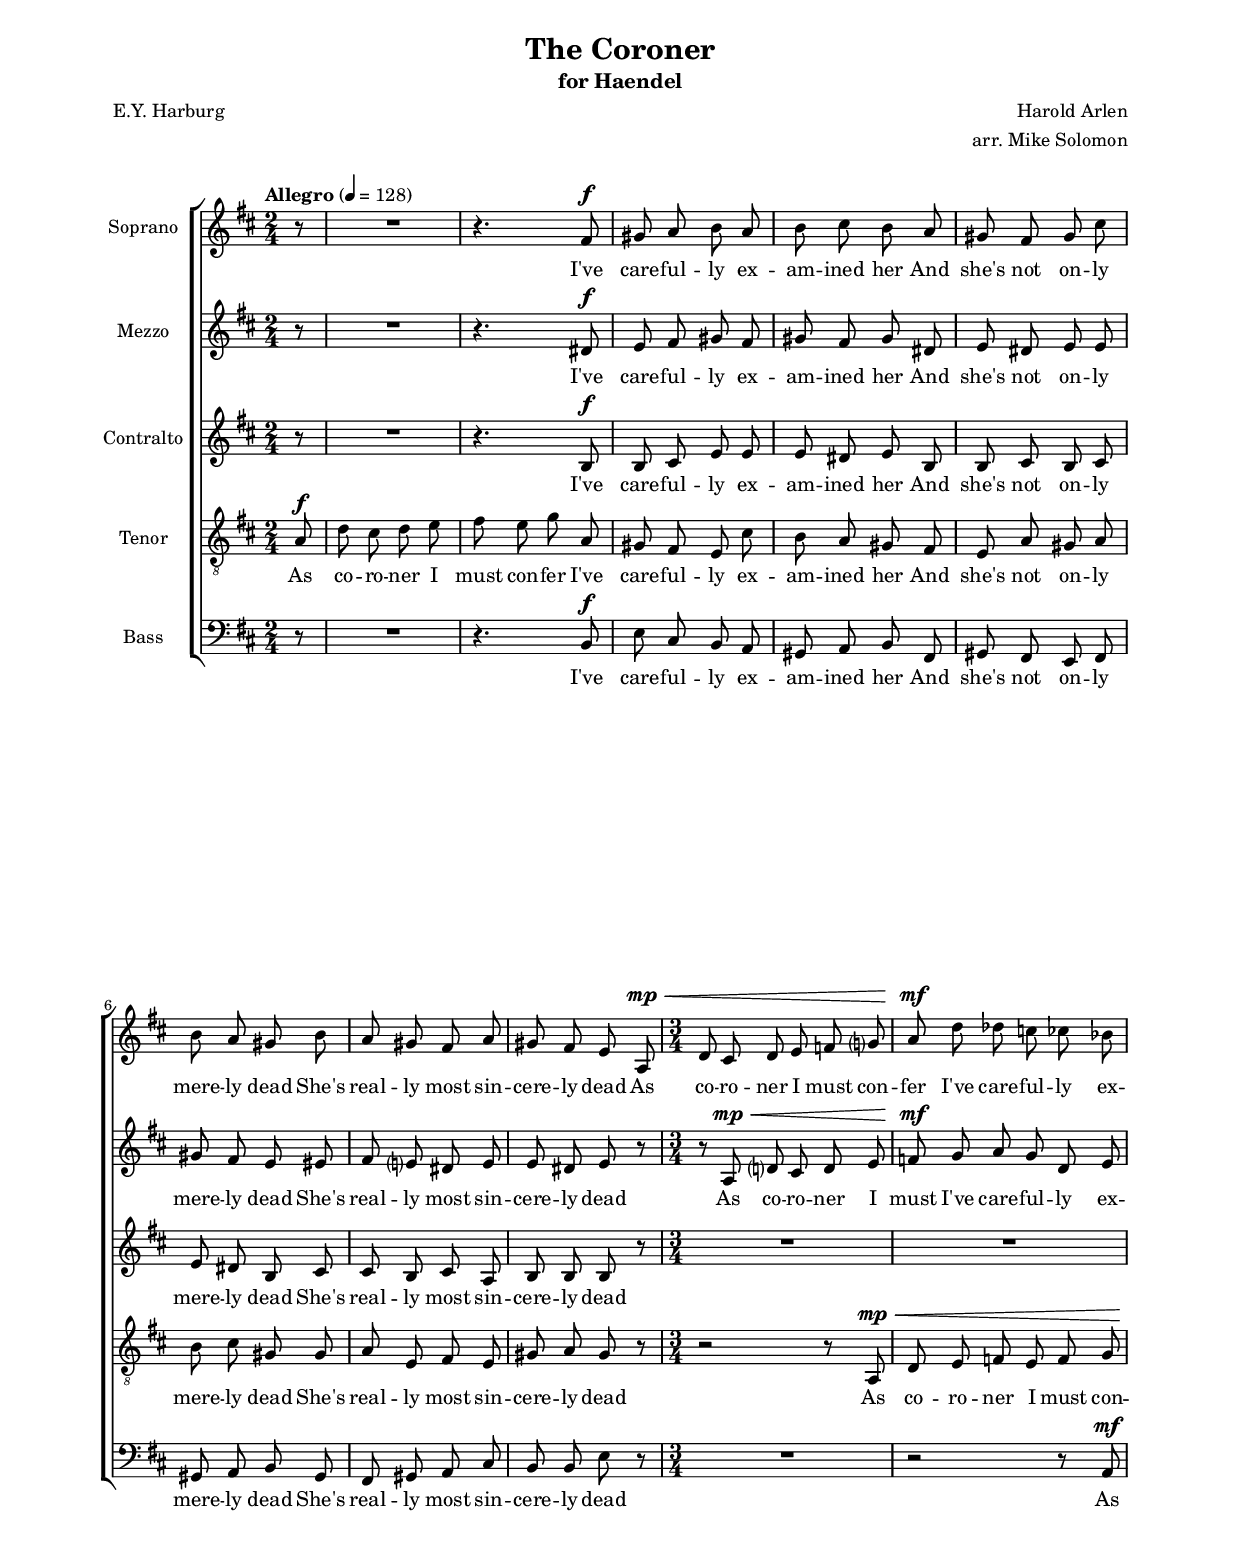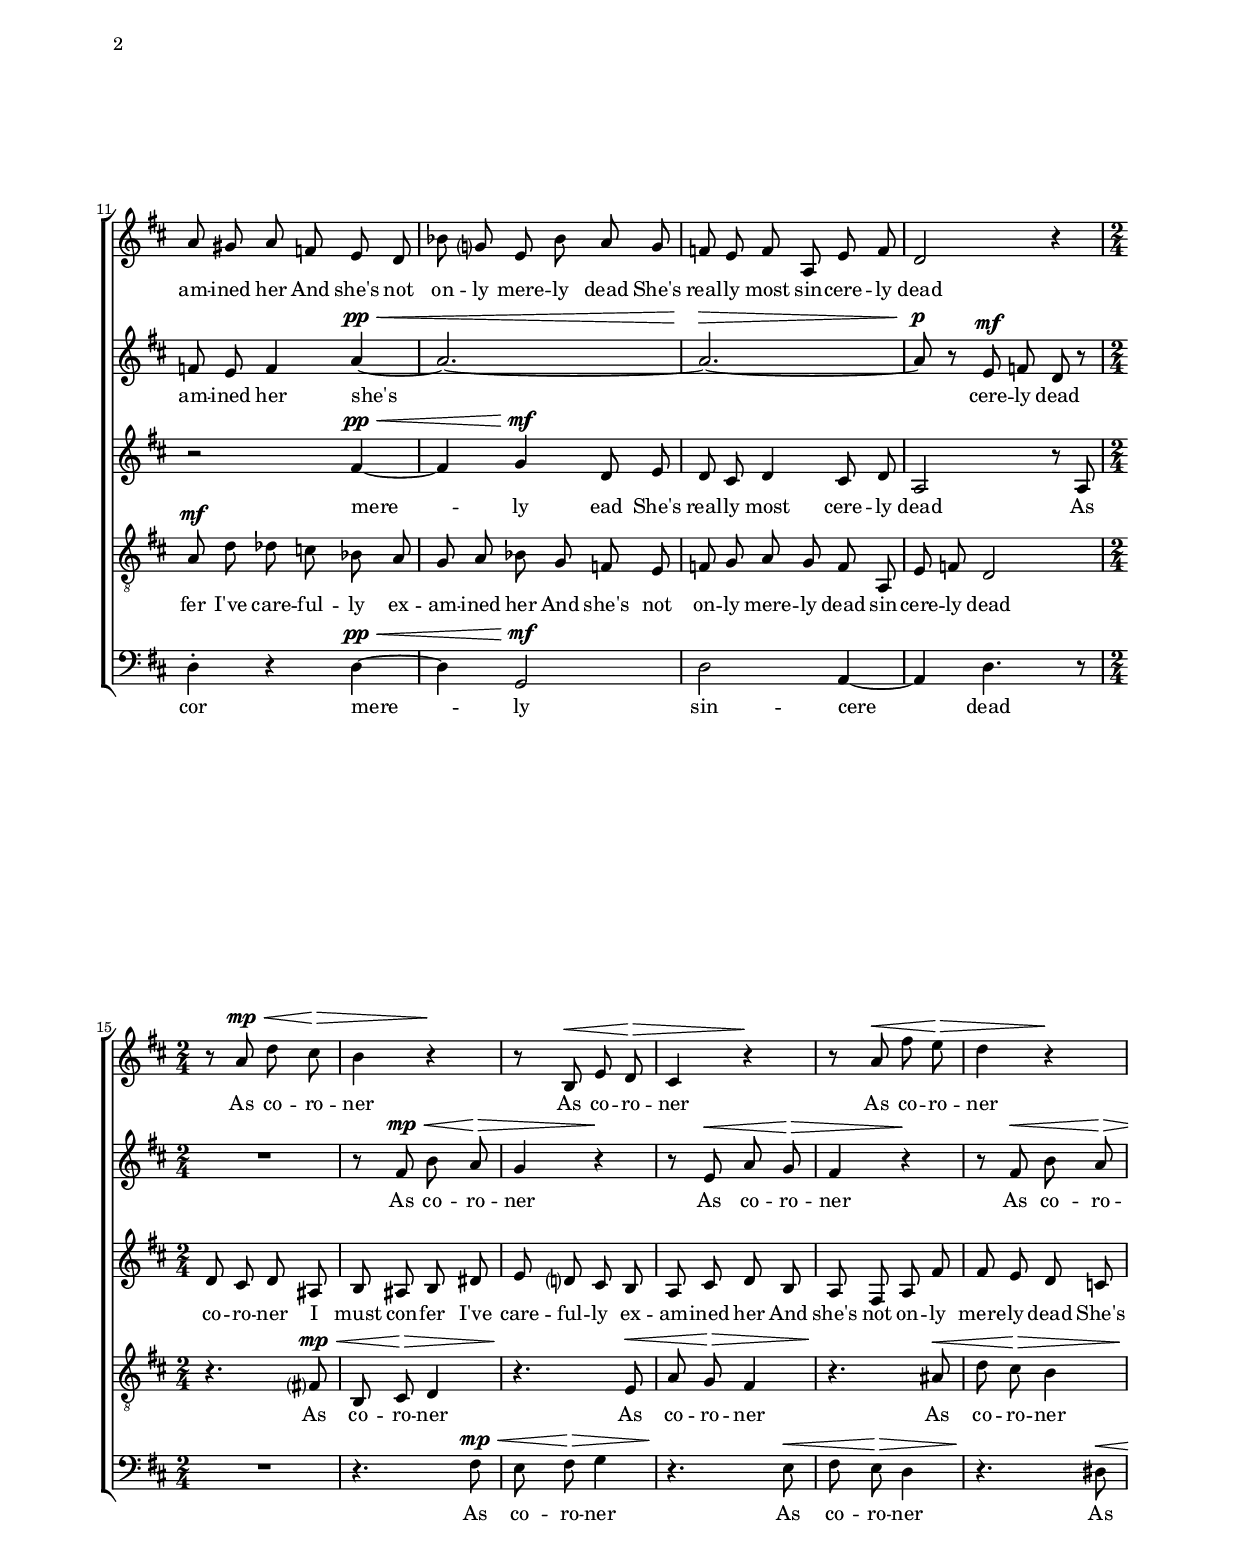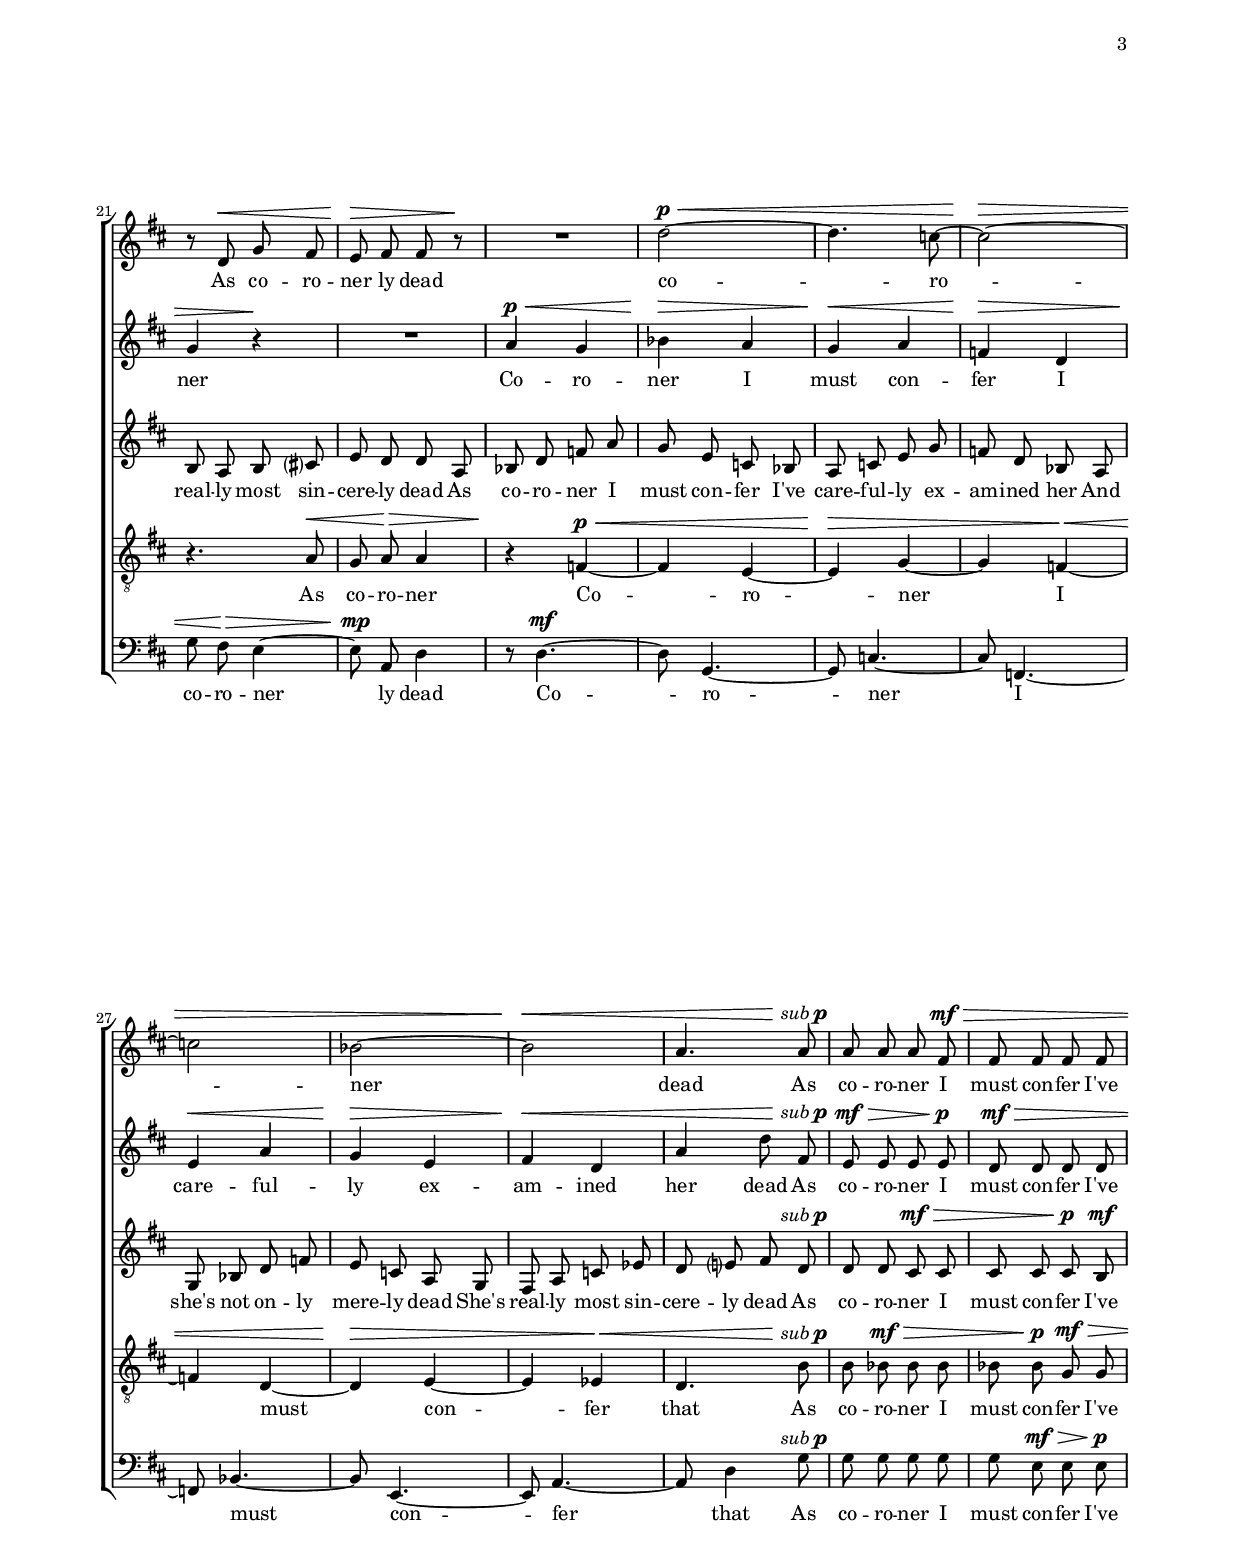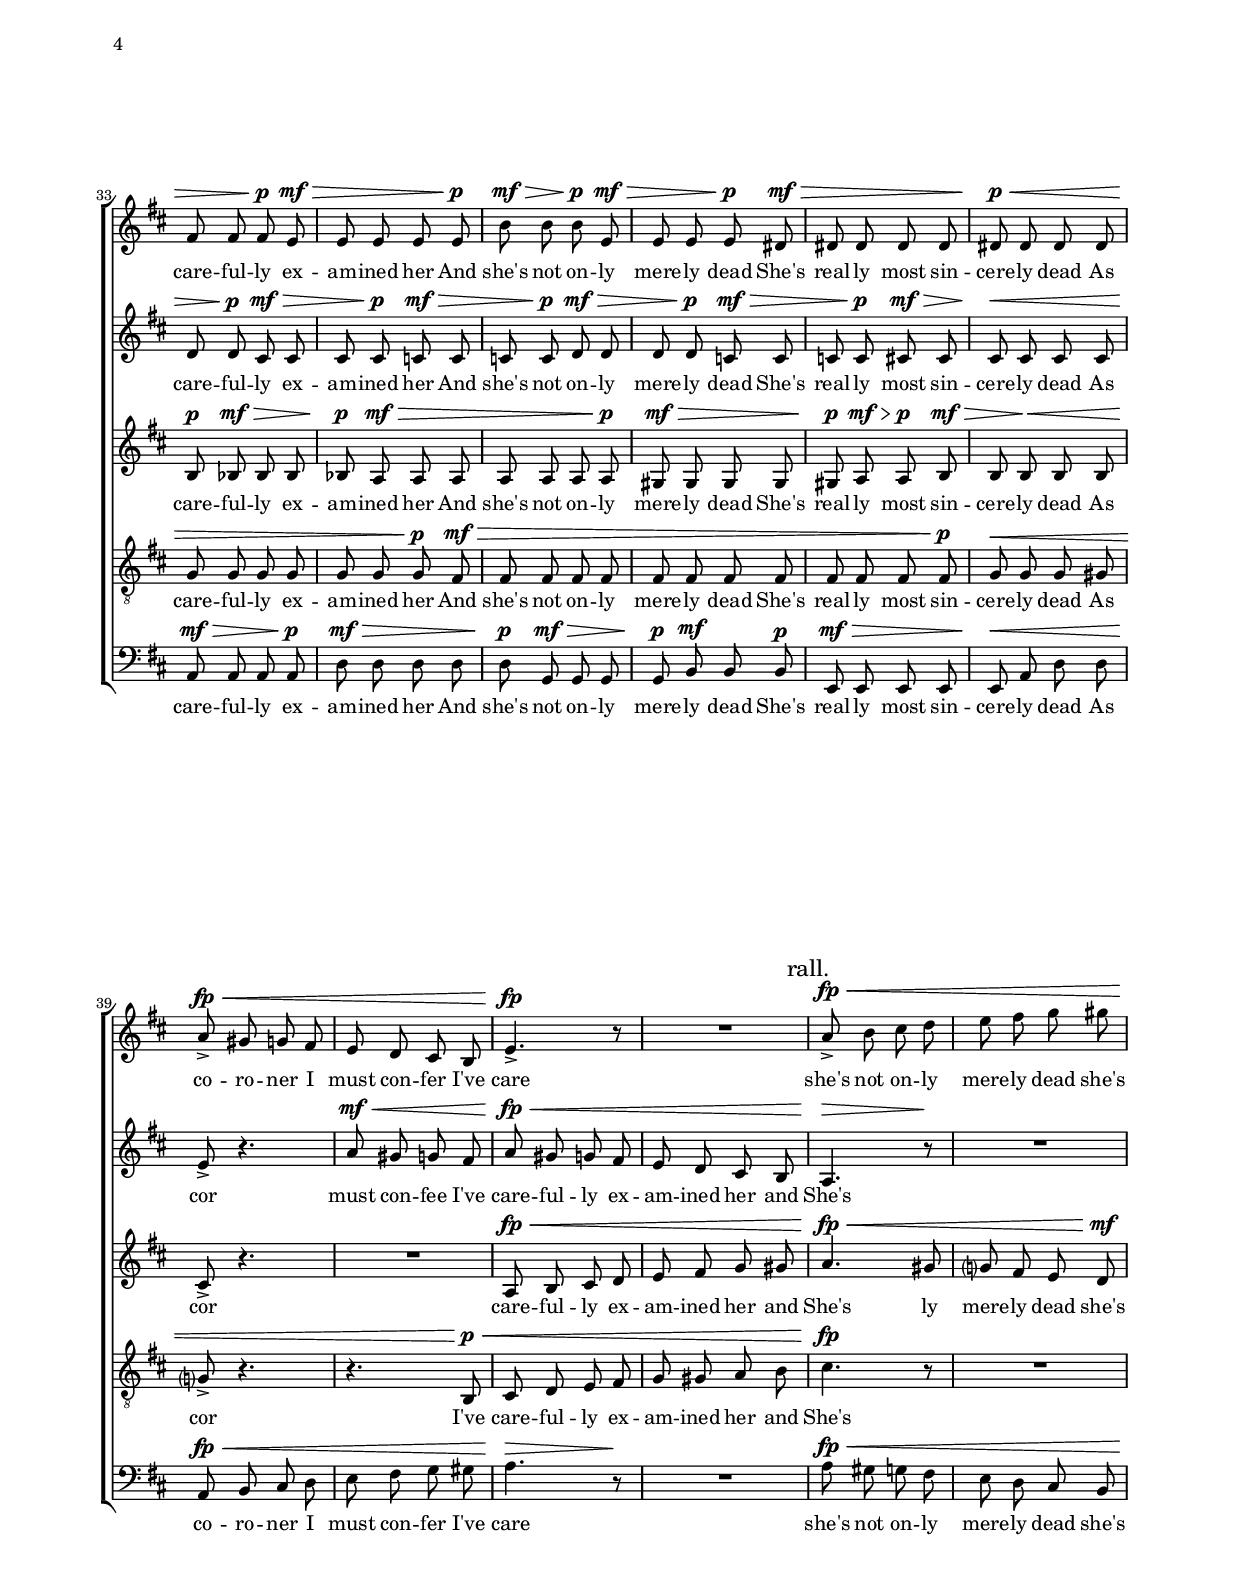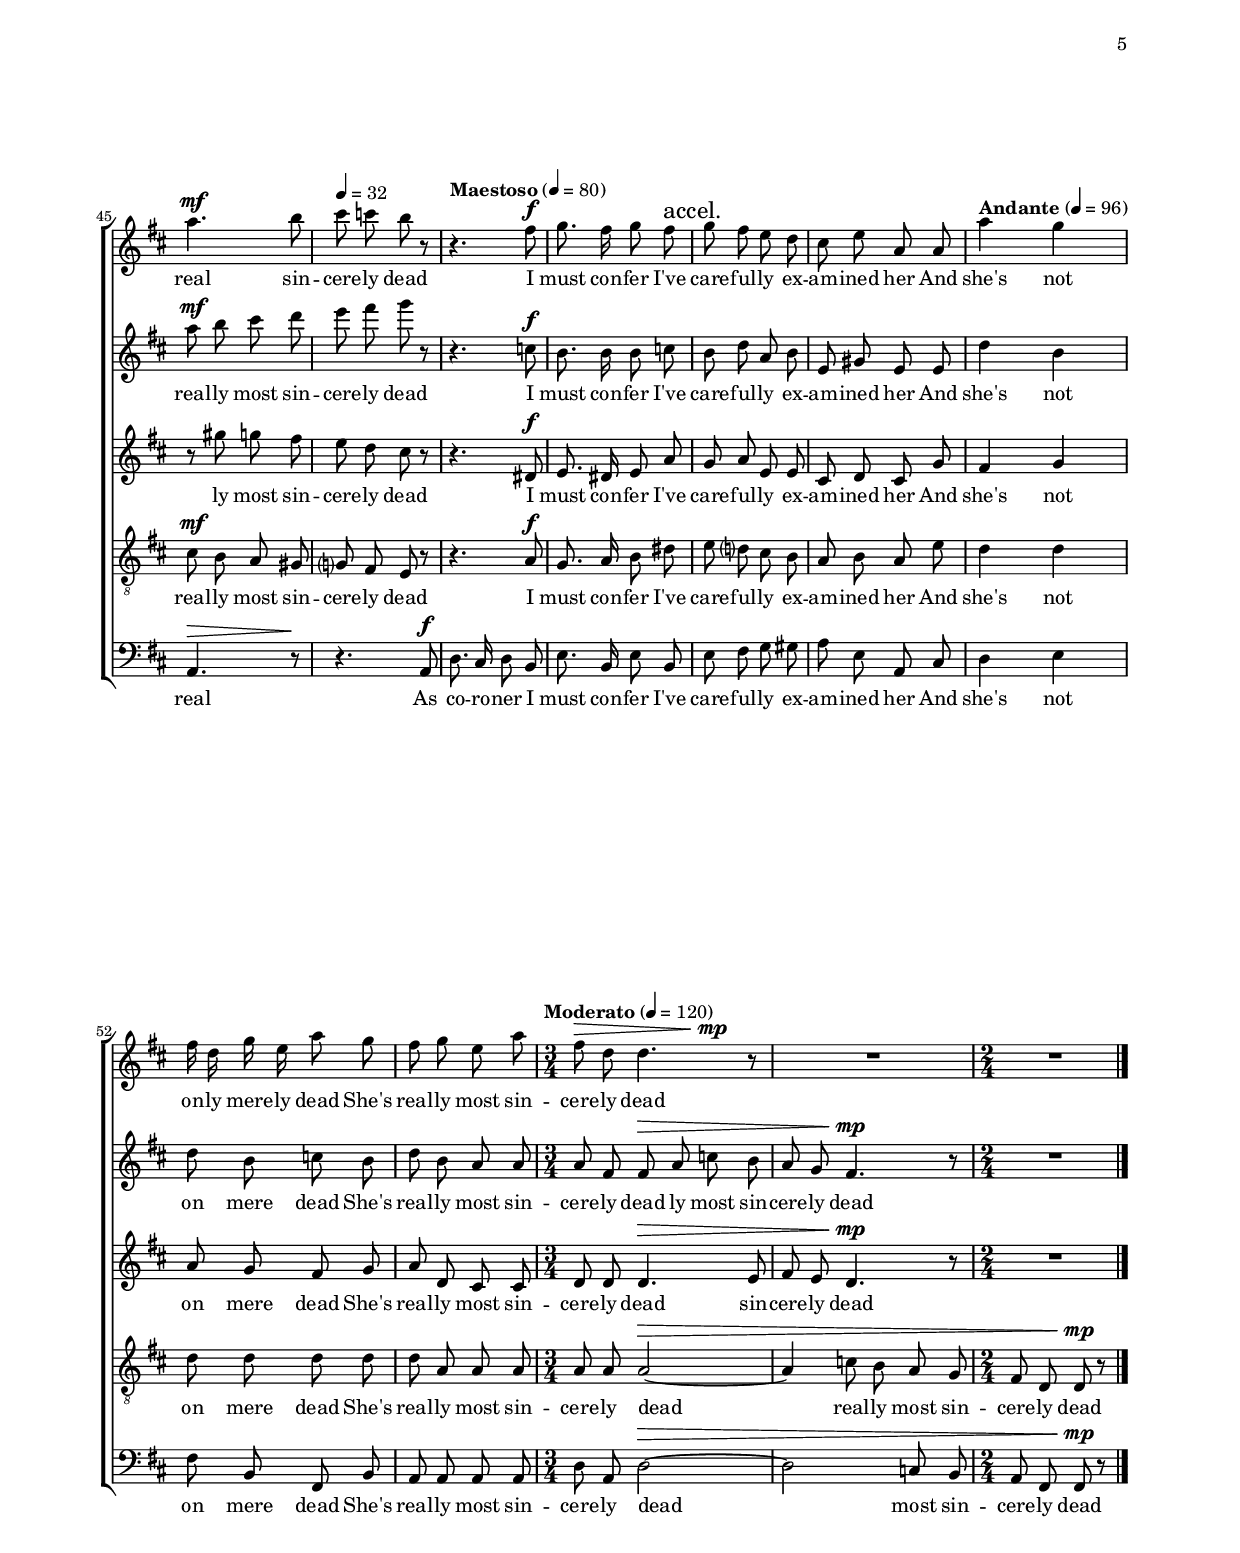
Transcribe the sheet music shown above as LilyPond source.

\version "2.17.0"
\include "defs-devel.ly"
\paper {
  footnote-separator-markup = \markup { \column { " "\override #`(span-factor . 1/5) { \draw-hline } }}
  footnote-padding = 5\mm
  top-system-spacing = #'((basic-distance . 1) (minimum-distance . 0) (padding . 1) (stretchability . 40))
  bottom-system-spacing = #'((basic-distance . 1) (minimum-distance . 0) (padding . 1) (stretchability . 50))
  ragged-right = ##f
  left-margin = 0.75\in
  right-margin = 0.75\in
  top-margin = 0.5\in
  bottom-margin = 0.6\in
  ragged-last-bottom = ##f
  %max-systems-per-page = #2
}

#(ly:set-option 'point-and-click #f)

legero = \markup \italic "legero"

\header {
  title = "The Coroner" %(1)"
  subtitle = \markup { for Haendel }
  composer = "Harold Arlen"
  poet = "E.Y. Harburg"
  arranger = "arr. Mike Solomon"
}

asCoroner = \lyricmode {
  As co -- ro -- ner
}

iMustConfer = \lyricmode {
  I must con -- fer
}

firstLine = \lyricmode {
  \asCoroner \iMustConfer
}

secondLine = \lyricmode {
  I've care -- ful -- ly ex -- am -- ined her
}

thirdLine = \lyricmode {
  And she's not on -- ly mere -- ly dead
}

thirdLineShort = \lyricmode {
  And she's not on mere dead
}

fourthLine = \lyricmode {
  She's real -- ly most sin -- cere -- ly dead
}

firstPart = \lyricmode {
  \firstLine
  \secondLine
  \thirdLine
}

secondPart = \lyricmode {
  \secondLine
  \thirdLine
  \fourthLine
}

coronerWords = \lyricmode {
  \firstLine
  \secondLine
  \thirdLine
  \fourthLine
}

coronerWordsShort = \lyricmode {
  \firstLine
  \secondLine
  \thirdLineShort
  \fourthLine
}

coronerWordsShortShort = \lyricmode {
  \iMustConfer
  \secondLine
  \thirdLineShort
  \fourthLine
}

coronerWordsLast = \lyricmode {
  \iMustConfer
  \secondLine
  \thirdLine
  \fourthLine
}

%%%%%%%%%%%%%%%%%%%%%%%%%%%% first

nothing = {}

marksCoronerFirst = {
  \time 2/4
  \tempo "Allegro" 4=128
  \partial 8 s8
  %%%%%%%
  s2*8
  \time 3/4
  s2.*6 |
  \time 2/4
  s2*8 |
  s2*8 |
  s2*8 |
  s2*4 |
  \mark "rall."
  \unfoldChange #128 #52 #8 |
  \unfoldChange #52 #32 #4 |
  \tempo 4=32
  s2 |
  \tempo "Maestoso" 4=80 |
  s2*2 |
  \mark "accel."
  \unfoldChange #80 #96 #8 |
  \tempo "Andante" 4=96
  s2*2 |
  \unfoldChange #96 #120 #4 |
  \tempo "Moderato" 4=120
  \time 3/4
  s2.*2 |
  \time 2/4
  s2 | \bar "|."
}

prefatoryMatterCoronerFirst = {
  \key d \major
  #(set-accidental-style 'modern-cautionary)
  \autoBeamOff
  
}


sopranoCoronerFirst = \relative c' { \prefatoryMatterCoronerFirst
  r8 |
  R2 |
  r4. fis8^\f |
  gis a b a |
  b cis b a |
  gis fis gis cis |
  b a gis b |
  a gis fis a |
  gis fis e %{endOne%} a,^\mp^\< |
  d cis d e f g |
  a^\mf d des c ces bes |
  a gis a f e d |
  bes' g e bes' a g |
  f e f a, e' f |
  d2 r4 |
  r8 a'^\mp^\< d cis^\> |
  b4 r\! |
  r8 b,^\< e d^\> |
  cis4 r\! |
  r8 a'^\< fis' e^\> |
  d4 r\! |
  r8 d,^\< g fis |
  e^\> fis fis r\! |
  R2 |
  d'2^\p^\< ~ |
  d4. c8 ~ |
  c2^\> ~ |
  c2 |
  bes  ~ |
  bes^\< |
  a4. a8^\subPd |
  a a a fis^\mf^\> |
  fis fis fis fis |
  fis fis fis^\p e^\mf^\> |
  e e e e^\p |
  b'^\mf^\> b b^\p e,^\mf^\> |
  e e e^\p dis^\mf^\> |
  dis dis dis dis |
  dis^\p^\< dis dis dis |
  a'->^\fp^\< gis g fis |
  e d cis b |
  e4.->^\fp r8 |
  R2 |
  a8->^\fp^\< b cis d |
  e fis g gis |
  a4.^\mf b8 |
  cis c b r |
  r4. fis8^\f |
  g8. fis16 g8 fis |
  g fis e d |
  cis e a, a |
  a'4 g |
  fis16 d g e a8 g |
  fis g e a |
  << { fis d d4. r8 } { s2^\> s8\mp } >> |
  R2. |
  R2 |
}

sopranoCoronerFirstWords = \lyricmode {
  \secondPart
  \coronerWords
  \repeat unfold 4 \asCoroner
  ly dead
  co -- ro -- ner dead
  \coronerWords
  \firstLine
  I've care
  she's not on -- ly mere -- ly dead
  she's real sin -- cere -- ly dead
  \coronerWordsLast
}


mezzoCoronerFirst = \relative c' {   \prefatoryMatterCoronerFirst
  r8 |
  R2 |
  r4. dis8^\f |
  e fis gis fis |
  gis fis gis dis |
  e dis e e |
  gis fis e eis |
  fis e dis e |
  e dis e %{endOne%} r |
  r8 a,^\mp^\< d cis d e |
  f^\mf g a g d e |
  f e f4 a^\pp^\< ~ |
  a2. ~ |
  a2.^\> ~ |
  a8^\p r e^\mf f d r |
  R2 |
  r8 fis^\mp^\< b a^\> |
  g4 r\! |
  r8 e^\< a g^\> |
  fis4 r\! |
  r8 fis^\< b a^\> |
  g4 r\! |
  R2 |
  a4^\p^\< g |
  bes^\> a |
  g^\< a |
  f^\> d |
  e^\< a |
  g^\> e |
  fis^\< d |
  a' d8 fis,^\subPd |
  e^\mf^\> e e e^\p |
  d^\mf^\> d d d |
  d d^\p cis^\mf^\> cis |
  cis cis^\p c^\mf^\> c |
  c c^\p d^\mf^\> d |
  d d^\p c^\mf^\> c |
  c c^\p cis^\mf^\> cis |
  cis\!^\< cis cis cis |
  e->\! r4. |
  a8^\mf^\< gis g fis |
  a^\fp^\< gis g fis |
  e d cis b |
  a4.^\> r8\! |
  R2 |
  a''8^\mf b cis d |
  e fis g r |
  r4. c,,8^\f |
  b8. b16 b8 c |
  b d a b |
  e, gis e e |
  d'4 b |
  d8 b c b |
  d b a a |
  a fis fis^\> a c b |
  a g fis4.^\mp r8 |
  R2 |
}

mezzoCoronerFirstWords = \lyricmode {
  \secondPart
  As co -- ro -- ner I must
  I've care -- ful -- ly ex -- am -- ined her she's
  cere -- ly dead
  \repeat unfold 3 \asCoroner
  Co -- ro -- ner I must con -- fer I care -- ful -- ly ex -- am -- ined her dead
  \coronerWords
  As cor
  must con -- fee I've care -- ful -- ly ex -- am -- ined her and
  She's
  real -- ly most sin -- cere -- ly dead
  \coronerWordsShortShort
  ly most sin -- cere -- ly dead
}

altoCoronerFirst = \relative c' {
  \prefatoryMatterCoronerFirst
  r8 |
  R2 |
  r4. b8^\f |
  b cis e e |
  e dis e b |
  b cis b cis |
  e dis b cis |
  cis b cis a |
  b b b %{endOne%} r |
  R2. |
  R2. |
  r2 fis'4^\pp^\< ~ |
  fis g^\mf d8 e |
  d8 cis d4 cis8 d |
  a2 r8 a8 |
  d cis d ais |
  b ais b dis |
  e d cis b |
  a cis d b |
  a fis a fis' |
  fis e d c |
  b a b cis |
  e d d a |
  bes d f a |
  g e c bes |
  a c e g |
  f d bes a |
  g bes d f |
  e c a g |
  fis a c ees |
  d e fis d^\subPd |
  d d cis^\mf^\> cis |
  cis cis cis^\p b^\mf |
  b^\p bes^\mf^\> bes bes |
  bes^\p a^\mf^\> a a |
  a a a a^\p |
  gis^\mf^\> gis gis gis |
  gis^\p a^\mf^\> a^\p b^\mf^\> |
  b b^\< b b |
  cis->\! r4. |
  R2 |
  a8^\fp^\< b cis d |
  e fis g gis |
  a4.^\fp^\< gis8 |
  g fis e d^\mf |
  r gis' g fis |
  e d cis r |
  r4. dis,8^\f |
  e8. dis16 e8 a |
  g a e e |
  cis d cis g' |
  fis4 g |
  a8 g fis g |
  a d, cis cis |
  d d d4.^\> e8 |
  fis e d4.^\mp r8 |
  R2 |
}

altoCoronerFirstWords = \lyricmode {
  \secondPart
  mere -- ly ead She's real -- ly most
  cere -- ly dead
  \coronerWords
  \coronerWords
  \coronerWords
  As cor
  care -- ful -- ly ex -- am -- ined her and
  She's ly mere -- ly dead she's
  ly most sin -- cere -- ly dead
  \coronerWordsShortShort
  sin -- cere -- ly dead
}

tenorCoronerFirst = \relative c' {   \prefatoryMatterCoronerFirst
  \clef "treble_8"
  a8^\f |
  d cis d e |
  fis e g a, |
  gis fis e cis' |
  b a gis fis |
  e a gis a |
  b cis gis gis |
  a e fis e |
  gis a gis %{endOne%} r |
  r2 r8 a,^\mp^\< |
  d e f e f g |
  a^\mf d des c bes a |
  g a bes g f e |
  f g a g f a, |
  e' f d2 |
  r4. fis8^\mp^\< |
  b, cis^\> d4 |
  r4.\! e8^\< |
  a g^\> fis4 |
  r4.\! ais8^\< |
  d cis^\> b4 |
  r4.\! a8^\< |
  g a^\> a4 |
  r\! f^\p^\< ~ |
  f e ~ |
  e^\> g ~ |
  g f^\< ~ |
  f d ~ |
  d^\> e ~ |
  e ees^\< |
  d4. b'8^\subPd |
  b bes^\mf^\> bes bes |
  bes bes^\p g^\mf^\> g |
  g g g g |
  g g g^\p fis^\mf^\> |
  fis fis fis fis |
  fis fis fis fis |
  fis fis fis fis^\p |
  g^\< g g gis |
  g-> r4. |
  r4. b,8^\p^\< |
  cis d e fis |
  g gis a b |
  cis4.^\fp r8 |
  R2 |
  cis8^\mf b a gis |
  g fis e r |
  r4. a8^\f |
  g8. a16 b8 dis |
  e d cis b |
  a b a e' |
  d4 d |
  d8 d d d |
  d a a a |
  a a a2^\> ~ |
  a4 c8 b a g |
  fis d d^\mp r |
}

tenorCoronerFirstWords = \lyricmode {
  \coronerWords
  \firstPart
  sin -- cere -- ly dead
  \repeat unfold 4 \asCoroner
  Co -- ro -- ner I must con -- fer that
  \coronerWords
  As cor
  I've care -- ful -- ly ex -- am -- ined her and She's
  real -- ly most sin -- cere -- ly dead
  \coronerWordsShortShort
  real -- ly most sin -- cere -- ly dead
}

bassCoronerFirst = \relative c {   \prefatoryMatterCoronerFirst
  \clef "bass"
  r8 |
  R2 |
  r4. b8^\f |
  e cis b a |
  gis a b fis |
  gis fis e fis |
  gis a b gis |
  fis gis a cis |
  b b e %{endOne%} r |
  R2. |
  r2 r8 a,^\mf |
  d4-. r d4^\pp^\< ~ |
  d g,2^\mf |
  d'2 a4 ~ |
  a4 d4. r8 |
  R2 |
  r4. fis8^\mp^\< |
  e fis^\> g4 |
  r4.\! e8^\< |
  fis e^\> d4 |
  r4.\! dis8^\< |
  g fis^\> e4 ~ |
  e8^\mp a, d4 |
  r8 d4.^\mf ~ |
  d8 g,4. ~ |
  g8 c4. ~ |
  c8 f,4. ~ |
  f8 bes4. ~ |
  bes8 e,4. ~ |
  e8 a4. ~ |
  a8 d4 g8^\subPd |
  g g g g |
  g e^\mf^\> e e^\p |
  a,^\mf^\> a a a^\p |
  d^\mf^\> d d d |
  d^\p g,^\mf^\> g g |
  g^\p b^\mf b b^\p |
  e,^\mf^\> e e e |
  e^\< a d d |
  a^\fp^\< b cis d |
  e fis g gis |
  a4.^\> r8\! |
  R2 |
  a8^\fp^\< gis g fis |
  e d cis b |
  a4.^\> r8\! |
  r4. a8^\f |
  d8. cis16 d8 b8 |
  e8. b16 e8 b |
  e fis g gis |
  a e a, cis |
  d4 e |
  fis8 b, fis b |
  a8 a a a |
  d a d2^\> ~ |
  d2 c8 b |
  a fis fis^\mp r |
}

bassCoronerFirstWords = \lyricmode {
  \secondPart
  As cor 
  mere -- ly
  sin -- cere dead
  \repeat unfold 3 \asCoroner ly dead
  Co -- ro -- ner I must
  con -- fer that
  \coronerWords
  \firstLine
  I've care
  she's not on -- ly mere -- ly dead she's
  real
  \coronerWordsShort
  most sin -- cere -- ly dead
}

%%% SCORE
#(set-global-staff-size 16)

\score {
  \new ChoirStaff <<
    \new Staff \with { instrumentName = \bitchName %shortInstrumentName = #"M."
} <<
      \new Voice = "sopranoCoronerFirst" { << { \numericTimeSignature
        \sopranoCoronerFirst
      } {
        \marksCoronerFirst
      } {
        \nothing
      }>> }
      \new Lyrics \lyricsto "sopranoCoronerFirst" {
        \sopranoCoronerFirstWords
      }
    >>
    \new Staff \with { instrumentName = \dortyName %shortInstrumentName = #"E."
} <<
      \new Voice = "mezzoCoronerFirst" { << { \numericTimeSignature
        \mezzoCoronerFirst
      } {
        \nothing
      } >> }
      \new Lyrics \lyricsto "mezzoCoronerFirst" {
        \mezzoCoronerFirstWords
      }
    >>
    \new Staff \with { instrumentName = \ttoName %shortInstrumentName = #"Mk."
} <<
      \new Voice = "altoCoronerFirst" { << { \numericTimeSignature
        \altoCoronerFirst
      } {
        \nothing
      } >> }
      \new Lyrics \lyricsto "altoCoronerFirst" {
        \altoCoronerFirstWords
      }
    >>
    \new Staff \with { instrumentName = \fakbydName %shortInstrumentName = #"R."
} <<
      \new Voice = "tenorCoronerFirst" { << { \numericTimeSignature
        \tenorCoronerFirst
      } {
        \nothing
      } >> }
      \new Lyrics \lyricsto "tenorCoronerFirst" {
        \tenorCoronerFirstWords
      }
    >>
    \new Staff \with { instrumentName = \wysrName %shortInstrumentName = #"P." %\markup { \concat { E \super u . } }
} <<
      \new Voice = "bassCoronerFirst" { << { \numericTimeSignature
        \bassCoronerFirst
      } {
        \nothing
      } >> }
      \new Lyrics \lyricsto "bassCoronerFirst" {
        \bassCoronerFirstWords
      }
    >>
  >>
  \layout {
    \context {
      \Voice
      \override TextScript #'layer = #6
      \override NoteHead #'layer = #7
      \override Glissando #'breakable = ##t
      \override TupletNumber #'breakable = ##t
      \override TupletBracket #'breakable = ##t
      \override DynamicLineSpanner.direction = #UP
      \remove "Forbid_line_break_engraver"
    }
    \context {
      \Staff
      \consists "Metronome_mark_engraver"
      \override TimeSignature #'style = #'numbered
      \override StaffSymbol #'layer = #4
      \override TimeSignature #'layer = #3
      \override TimeSignature #'whiteout = ##t
    }
    \context {
      \Lyrics
      %\override LyricText #'whiteout = ##t
      \override LyricText #'layer = #6
    }
    \context {
      \Score
      \remove "Metronome_mark_engraver"
      \override NonMusicalPaperColumn #'allow-loose-spacing = ##f
    }
  }
}

%{
%%% piano redux
#(set-global-staff-size 20)

\score {
  \new PianoStaff <<
    \new Staff <<
      \new Voice = "1" { \voiceOne << \sopranoCoronerFirst \marksCoronerFirst >> }
      \new Voice = "2" { \voiceTwo \mezzoCoronerFirst }
      \new Voice = "3" { \voiceThree \altoCoronerFirst }
    >>
    \new Staff <<
      \new Voice = "4" { \voiceOne \tenorCoronerFirst }
      \new Voice = "5" { \voiceTwo \bassCoronerFirst }
    >>
  >>
  \layout {
    \context {
      \Voice
      \override TextScript #'layer = #6
      \override NoteHead #'layer = #7
      \override Glissando #'breakable = ##t
      \override TupletNumber #'breakable = ##t
      \override TupletBracket #'breakable = ##t
      \override Hairpin.direction = #UP
      \override DynamicText.direction = #UP
      \remove "Forbid_line_break_engraver"
    }
    \context {
      \Staff
      \consists "Metronome_mark_engraver"
      \override TimeSignature #'style = #'numbered
      \override StaffSymbol #'layer = #4
      \override TimeSignature #'layer = #3
      \override DynamicLineSpanner.direction = #UP
      \override TimeSignature #'whiteout = ##t
    }
    \context {
      \Lyrics
      %\override LyricText #'whiteout = ##t
      \override LyricText #'layer = #6
    }
    \context {
      \Score
      \remove "Metronome_mark_engraver"
      \override NonMusicalPaperColumn #'allow-loose-spacing = ##f
    }
  }
}
%}
%%% MIDI

\score {
  \new ChoirStaff <<
    \new Staff \with { instrumentName = \bitchName %shortInstrumentName = #"M."
} <<
      \new Voice = "sopranoCoronerFirst" { << { \numericTimeSignature
        \sopranoCoronerFirst
      } {
        \marksCoronerFirst
      } >> }
      \new Lyrics \lyricsto "sopranoCoronerFirst" {
        \sopranoCoronerFirstWords
      }
    >>
    \new Staff \with { instrumentName = \dortyName %shortInstrumentName = #"E."
} <<
      \new Voice = "mezzoCoronerFirst" { \numericTimeSignature
        \mezzoCoronerFirst
      }
      \new Lyrics \lyricsto "mezzoCoronerFirst" {
        \mezzoCoronerFirstWords
      }
    >>
    \new Staff \with { instrumentName = \ttoName %shortInstrumentName = #"Mk."
} <<
      \new Voice = "altoCoronerFirst" { \numericTimeSignature
        \altoCoronerFirst
      }
      \new Lyrics \lyricsto "altoCoronerFirst" {
        \altoCoronerFirstWords
      }
    >>
    \new Staff \with { instrumentName = \fakbydName %shortInstrumentName = #"R."
} <<
      \new Voice = "tenorCoronerFirst" { \numericTimeSignature
        \tenorCoronerFirst
      }
      \new Lyrics \lyricsto "tenorCoronerFirst" {
        \tenorCoronerFirstWords
      }
    >>
    \new Staff \with { instrumentName = \wysrName %shortInstrumentName = #"P." %\markup { \concat { E \super u . } }
} <<
      \new Voice = "bassCoronerFirst" { \numericTimeSignature
        \bassCoronerFirst
      }
      \new Lyrics \lyricsto "bassCoronerFirst" {
        \bassCoronerFirstWords
      }
    >>
  >>
  \midi {}
}

%%%%%%%%%%%%%%%%%%%%%%%%%%%% second
%{
marksCoronerSecond = {
  \time 2/4
  \tempo "Adagio" 2=44
  \partial 8 s8
  %%%%%%%
  s2*13 \bar "|."
}

prefatoryMatterCoronerSecond = {
  \key d \major
  #(set-accidental-style 'modern-cautionary)
  
}

coroner = \relative c' { \autoBeamOff
  a8 d cis d e
     fis e g fis
     gis a b a
     b cis d gis,
     a fis e d
     b' g e b'
     a fis g a,
     e' fis d
}

sopranoCoronerSecond = {   \prefatoryMatterCoronerSecond
 \coroner r8 R2 R2 R2 R2 R2 }

sopranoCoronerSecondWords = \coronerWords


mezzoCoronerSecond = {   \prefatoryMatterCoronerSecond
r8 R2 \coroner R2 R2 R2 R2 }

mezzoCoronerSecondWords = \coronerWords

altoCoronerSecond = {   \prefatoryMatterCoronerSecond
r8 R2 R2 r8 \coroner r4. R2 R2 }

altoCoronerSecondWords = \coronerWords

tenorCoronerSecond = \transpose c c, {   \prefatoryMatterCoronerSecond

  \clef "treble_8"
  r8 R2 R2 R2 r4
  \coroner  r4 R2
}

tenorCoronerSecondWords = \coronerWords

bassCoronerSecond = \transpose c c, {   \prefatoryMatterCoronerSecond

  \clef "bass"
  r8 R2 R2 R2 R2 r4.
  \coroner r8
}

bassCoronerSecondWords = \coronerWords

%%% SCORE
#(set-global-staff-size 16)

\score {
  \new ChoirStaff <<
    \new Staff \with { instrumentName = \bitchName %shortInstrumentName = #"M."
} <<
      \new Voice = "sopranoCoronerSecond" { << { \numericTimeSignature
        \sopranoCoronerSecond
      } {
        \marksCoronerSecond
      } {
        \nothing
      }>> }
      \new Lyrics \lyricsto "sopranoCoronerSecond" {
        \sopranoCoronerSecondWords
      }
    >>
    \new Staff \with { instrumentName = \dortyName %shortInstrumentName = #"E."
} <<
      \new Voice = "mezzoCoronerSecond" { << { \numericTimeSignature
        \mezzoCoronerSecond
      } {
        \nothing
      } >> }
      \new Lyrics \lyricsto "mezzoCoronerSecond" {
        \mezzoCoronerSecondWords
      }
    >>
    \new Staff \with { instrumentName = \ttoName %shortInstrumentName = #"Mk."
} <<
      \new Voice = "altoCoronerSecond" { << { \numericTimeSignature
        \altoCoronerSecond
      } {
        \nothing
      } >> }
      \new Lyrics \lyricsto "altoCoronerSecond" {
        \altoCoronerSecondWords
      }
    >>
    \new Staff \with { instrumentName = \fakbydName %shortInstrumentName = #"R."
} <<
      \new Voice = "tenorCoronerSecond" { << { \numericTimeSignature
        \tenorCoronerSecond
      } {
        \nothing
      } >> }
      \new Lyrics \lyricsto "tenorCoronerSecond" {
        \tenorCoronerSecondWords
      }
    >>
    \new Staff \with { instrumentName = \wysrName %shortInstrumentName = #"P." %\markup { \concat { E \super u . } }
} <<
      \new Voice = "bassCoronerSecond" { << { \numericTimeSignature
        \bassCoronerSecond
      } {
        \nothing
      } >> }
      \new Lyrics \lyricsto "bassCoronerSecond" {
        \bassCoronerSecondWords
      }
    >>
  >>
  \layout {
    \context {
      \Voice
      \override TextScript #'layer = #6
      \override NoteHead #'layer = #7
      \override Glissando #'breakable = ##t
      \override TupletNumber #'breakable = ##t
      \override TupletBracket #'breakable = ##t
      \override DynamicLineSpanner.direction = #UP
      \remove "Forbid_line_break_engraver"
    }
    \context {
      \Staff
      \consists "Metronome_mark_engraver"
      \override TimeSignature #'style = #'numbered
      \override StaffSymbol #'layer = #4
      \override TimeSignature #'layer = #3
      \override TimeSignature #'whiteout = ##t
    }
    \context {
      \Lyrics
      %\override LyricText #'whiteout = ##t
      \override LyricText #'layer = #6
    }
    \context {
      \Score
      \remove "Metronome_mark_engraver"
      \override NonMusicalPaperColumn #'allow-loose-spacing = ##f
    }
  }
}


%%% piano redux
#(set-global-staff-size 20)

\score {
  \new PianoStaff <<
    \new Staff <<
      \new Voice = "1" { \voiceOne << \sopranoCoronerSecond \marksCoronerSecond >> }
      \new Voice = "2" { \voiceTwo \mezzoCoronerSecond }
      \new Voice = "3" { \voiceThree \altoCoronerSecond }
    >>
    \new Staff <<
      \new Voice = "4" { \voiceOne \tenorCoronerSecond }
      \new Voice = "5" { \voiceTwo \bassCoronerSecond }
    >>
  >>
  \layout {
    \context {
      \Voice
      \override TextScript #'layer = #6
      \override NoteHead #'layer = #7
      \override Glissando #'breakable = ##t
      \override TupletNumber #'breakable = ##t
      \override TupletBracket #'breakable = ##t
      \override Hairpin.direction = #UP
      \override DynamicText.direction = #UP
      \remove "Forbid_line_break_engraver"
    }
    \context {
      \Staff
      \consists "Metronome_mark_engraver"
      \override TimeSignature #'style = #'numbered
      \override StaffSymbol #'layer = #4
      \override TimeSignature #'layer = #3
      \override DynamicLineSpanner.direction = #UP
      \override TimeSignature #'whiteout = ##t
    }
    \context {
      \Lyrics
      %\override LyricText #'whiteout = ##t
      \override LyricText #'layer = #6
    }
    \context {
      \Score
      \remove "Metronome_mark_engraver"
      \override NonMusicalPaperColumn #'allow-loose-spacing = ##f
    }
  }
}

%%% MIDI

\score {
  \new ChoirStaff <<
    \new Staff \with { instrumentName = \bitchName %shortInstrumentName = #"M."
} <<
      \new Voice = "sopranoCoronerSecond" { << { \numericTimeSignature
        \sopranoCoronerSecond
      } {
        \marksCoronerSecond
      } >> }
      \new Lyrics \lyricsto "sopranoCoronerSecond" {
        \sopranoCoronerSecondWords
      }
    >>
    \new Staff \with { instrumentName = \dortyName %shortInstrumentName = #"E."
} <<
      \new Voice = "mezzoCoronerSecond" { \numericTimeSignature
        \mezzoCoronerSecond
      }
      \new Lyrics \lyricsto "mezzoCoronerSecond" {
        \mezzoCoronerSecondWords
      }
    >>
    \new Staff \with { instrumentName = \ttoName %shortInstrumentName = #"Mk."
} <<
      \new Voice = "altoCoronerSecond" { \numericTimeSignature
        \altoCoronerSecond
      }
      \new Lyrics \lyricsto "altoCoronerSecond" {
        \altoCoronerSecondWords
      }
    >>
    \new Staff \with { instrumentName = \fakbydName %shortInstrumentName = #"R."
} <<
      \new Voice = "tenorCoronerSecond" { \numericTimeSignature
        \tenorCoronerSecond
      }
      \new Lyrics \lyricsto "tenorCoronerSecond" {
        \tenorCoronerSecondWords
      }
    >>
    \new Staff \with { instrumentName = \wysrName %shortInstrumentName = #"P." %\markup { \concat { E \super u . } }
} <<
      \new Voice = "bassCoronerSecond" { \numericTimeSignature
        \bassCoronerSecond
      }
      \new Lyrics \lyricsto "bassCoronerSecond" {
        \bassCoronerSecondWords
      }
    >>
  >>
  \midi {}
}
%}